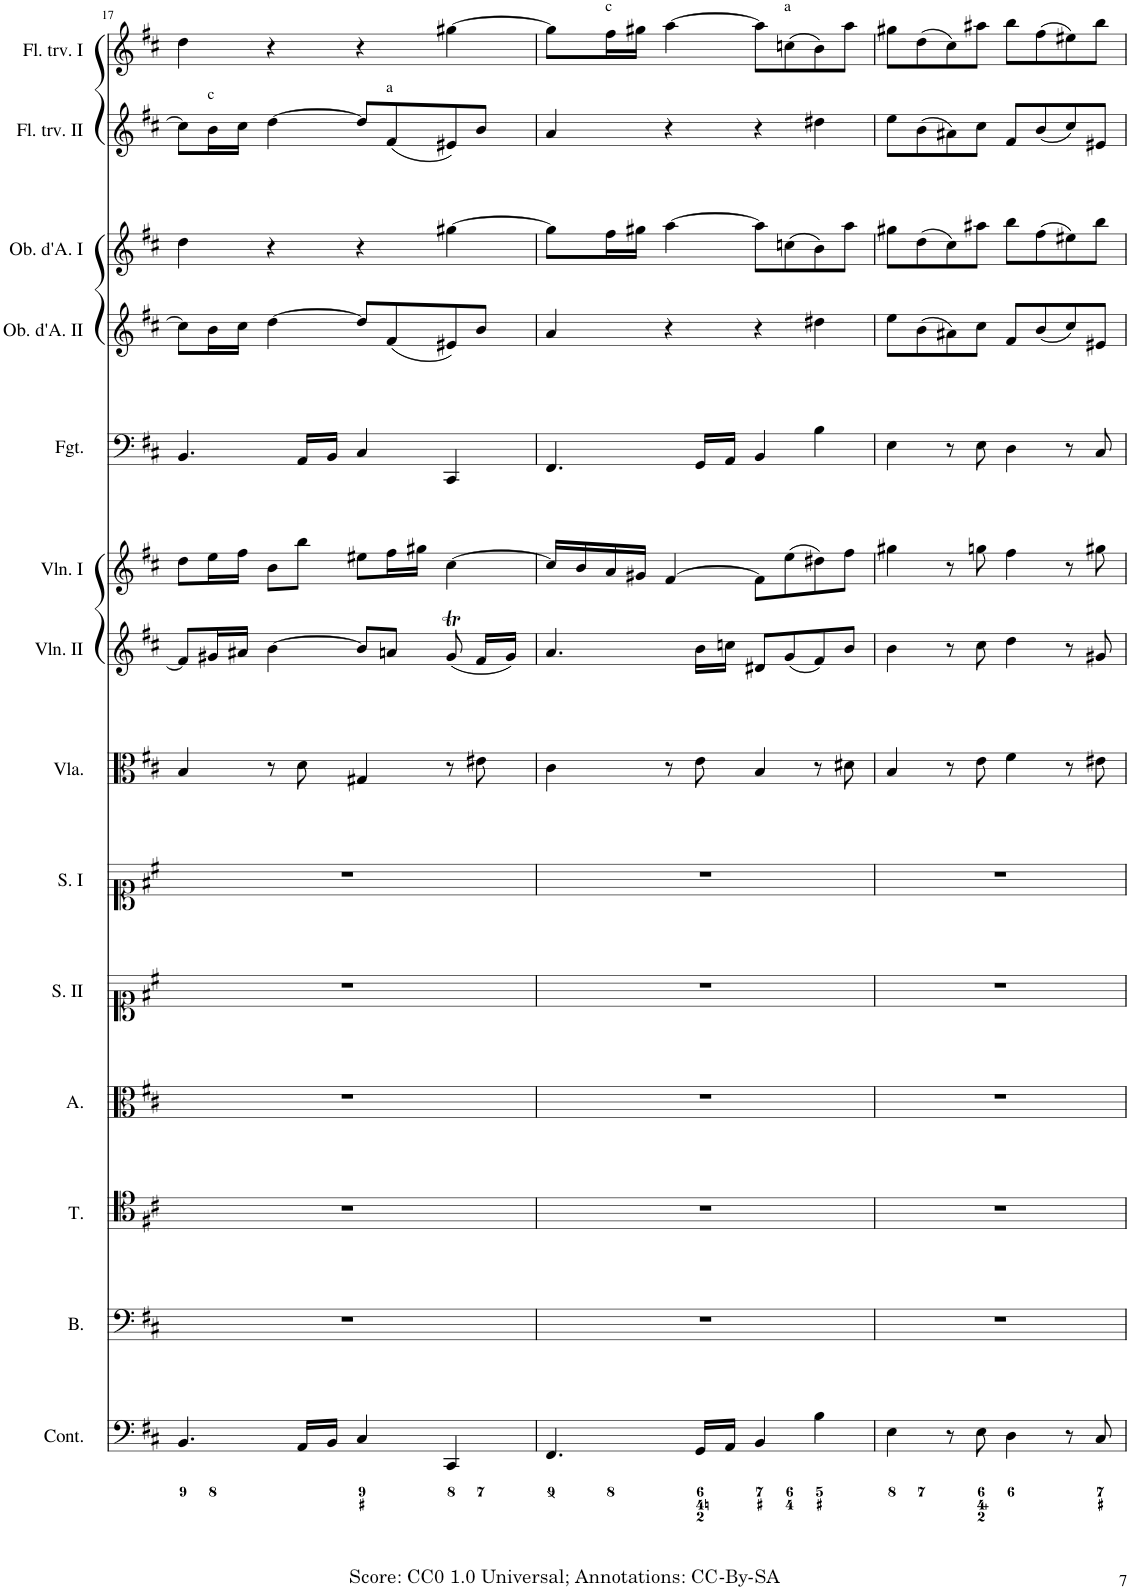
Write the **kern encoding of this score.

**kern	**kern	**kern	**kern	**kern	**kern	**kern	**kern	**kern	**kern	**kern	**kern	**kern	**kern	**kern
*part15	*part14	*part13	*part12	*part11	*part10	*part9	*part8	*part7	*part6	*part5	*part4	*part3	*part2	*part1
*staff15	*staff14	*staff13	*staff12	*staff11	*staff10	*staff9	*staff8	*staff7	*staff6	*staff5	*staff4	*staff3	*staff2	*staff1
*I"Continuo	*I"Continuo	*I"Basso	*I"Tenore	*I"Alto	*I"Soprano II	*I"Soprano I	*I"Viola	*I"Violino II	*I"Violino I	*I"Fagotto	*I"Oboe d'Amore II	*I"Oboe d'Amore I	*I"Flauto traverso II	*I"Flauto traverso I
*I'Cont.	*I'Cont.	*I'B.	*I'T.	*I'A.	*I'S. II	*I'S. I	*I'Vla.	*I'Vln. II	*I'Vln. I	*I'Fgt.	*I'Ob. d'A. II	*I'Ob. d'A. I	*I'Fl. trv. II	*I'Fl. trv. I
!!LO:PB:g=z
*clefF4	*clefF4	*clefF4	*clefC4	*clefC3	*clefC1	*clefC1	*clefC3	*clefG2	*clefG2	*clefF4	*clefG2	*clefG2	*clefG2	*clefG2
*k[f#c#]	*k[f#c#]	*k[f#c#]	*k[f#c#]	*k[f#c#]	*k[f#c#]	*k[f#c#]	*k[f#c#]	*k[f#c#]	*k[f#c#]	*k[f#c#]	*k[f#c#]	*k[f#c#]	*k[f#c#]	*k[f#c#]
*M4/4	*M4/4	*M4/4	*M4/4	*M4/4	*M4/4	*M4/4	*M4/4	*M4/4	*M4/4	*M4/4	*M4/4	*M4/4	*M4/4	*M4/4
*met(c)	*met(c)	*met(c)	*met(c)	*met(c)	*met(c)	*met(c)	*met(c)	*met(c)	*met(c)	*met(c)	*met(c)	*met(c)	*met(c)	*met(c)
=17	=17	=17	=17	=17	=17	=17	=17	=17	=17	=17	=17	=17	=17	=17
4.BB	4.BB/	1r	1r	1r	1r	1r	4B/	8f#/L]	8dd\L	4.BB/	8cc#\L]	4dd\	8cc#\L]	4dd\
!	!	!	!	!	!	!	!	!	!	!	!	!	!LO:TX:a:t=c	!
.	.	.	.	.	.	.	.	16g#X/L	16ee\L	.	16b\L	.	16b\L	.
.	.	.	.	.	.	.	.	16a#X/JJ	16ff#\JJ	.	16cc#\JJ	.	16cc#\JJ	.
.	.	.	.	.	.	.	8r	[4b\	8b\L	.	[4dd\	4r	[4dd\	4r
16AA/LL	16AA/LL	.	.	.	.	.	8d\	.	8bb\J	16AA/LL	.	.	.	.
16BB/JJ	16BB/JJ	.	.	.	.	.	.	.	.	16BB/JJ	.	.	.	.
4C#	4C#/	.	.	.	.	.	4G#X/	8b/L]	8ee#X\L	4C#/	8dd/L]	4r	8dd/L]	4r
!	!	!	!	!	!	!	!	!	!	!	!	!	!LO:TX:a:t=a	!
.	.	.	.	.	.	.	.	8an/J	16ff#\L	.	(8f#/	.	(8f#/	.
.	.	.	.	.	.	.	.	.	16gg#X\JJ	.	.	.	.	.
4CC#	4CC#/	.	.	.	.	.	8r	(8g#t/	[4cc#\	4CC#/	8e#X/)	[4gg#X\	8e#X/)	[4gg#X\
.	.	.	.	.	.	.	8e#X\	16f#/LL	.	.	8b/J	.	8b/J	.
.	.	.	.	.	.	.	.	16g#/JJ)	.	.	.	.	.	.
=18	=18	=18	=18	=18	=18	=18	=18	=18	=18	=18	=18	=18	=18	=18
4.FF#	4.FF#/	1r	1r	1r	1r	1r	4c#\	4.a/	16cc#/LL]	4.FF#/	4a/	8gg#\L]	4a/	8gg#\L]
.	.	.	.	.	.	.	.	.	16b/	.	.	.	.	.
!	!	!	!	!	!	!	!	!	!	!	!	!	!	!LO:TX:a:t=c
.	.	.	.	.	.	.	.	.	16a/	.	.	16ff#\L	.	16ff#\L
.	.	.	.	.	.	.	.	.	16g#X/JJ	.	.	16gg#X\JJ	.	16gg#X\JJ
.	.	.	.	.	.	.	8r	.	[4f#/	.	4r	[4aa\	4r	[4aa\
16GG/LL	16GG/LL	.	.	.	.	.	8e\	16b\LL	.	16GG/LL	.	.	.	.
16AA/JJ	16AA/JJ	.	.	.	.	.	.	16ccn\JJ	.	16AA/JJ	.	.	.	.
4BB	4BB/	.	.	.	.	.	4B/	8d#X/L	8f#\L]	4BB/	4r	8aa\L]	4r	8aa\L]
!	!	!	!	!	!	!	!	!	!	!	!	!	!	!LO:TX:a:t=a
.	.	.	.	.	.	.	.	(8g/	(8ee\	.	.	(8ccn\	.	(8ccn\
4B	4B\	.	.	.	.	.	8r	8f#/)	8dd#X\)	4B\	4dd#X\	8b\)	4dd#X\	8b\)
.	.	.	.	.	.	.	8d#X\	8b/J	8ff#\J	.	.	8aa\J	.	8aa\J
=19	=19	=19	=19	=19	=19	=19	=19	=19	=19	=19	=19	=19	=19	=19
4E	4E\	1r	1r	1r	1r	1r	4B/	4b\	4gg#X\	4E\	8ee\L	8gg#X\L	8ee\L	8gg#X\L
.	.	.	.	.	.	.	.	.	.	.	(8b\	(8dd\	(8b\	(8dd\
8r	8r	.	.	.	.	.	8r	8r	8r	8r	8a#X\)	8cc#\)	8a#X\)	8cc#\)
8E	8E\	.	.	.	.	.	8e\	8cc#\	8ggn\	8E\	8cc#\J	8aa#X\J	8cc#\J	8aa#X\J
4D	4D\	.	.	.	.	.	4f#\	4dd\	4ff#\	4D\	8f#/L	8bb\L	8f#/L	8bb\L
.	.	.	.	.	.	.	.	.	.	.	(8b/	(8ff#\	(8b/	(8ff#\
8r	8r	.	.	.	.	.	8r	8r	8r	8r	8cc#/)	8ee#X\)	8cc#/)	8ee#X\)
8C#	8C#/	.	.	.	.	.	8e#X\	8g#X/	8gg#X\	8C#/	8e#X/J	8bb\J	8e#X/J	8bb\J
=	=	=	=	=	=	=	=	=	=	=	=	=	=	=
*-	*-	*-	*-	*-	*-	*-	*-	*-	*-	*-	*-	*-	*-	*-
